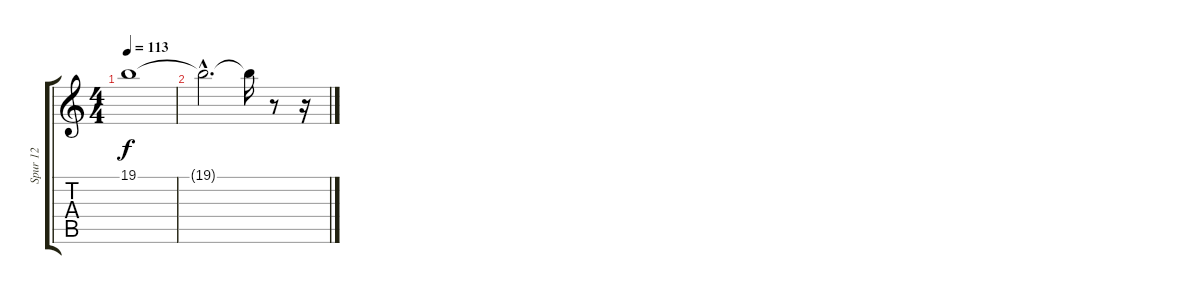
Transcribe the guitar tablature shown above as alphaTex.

\track ("Spur 12" "Spur 12") {instrument vibraphone}
\staff {score tabs}
\tuning (E4 B3 G3 D3 A2 E2) {hide}
\ts (4 4)
\tempo 113
\clef g2
\ks c
19.1{t}.1{dy f} |
19.1{hac t}.2{d} 19.1{t}.16 r.8 r.16
